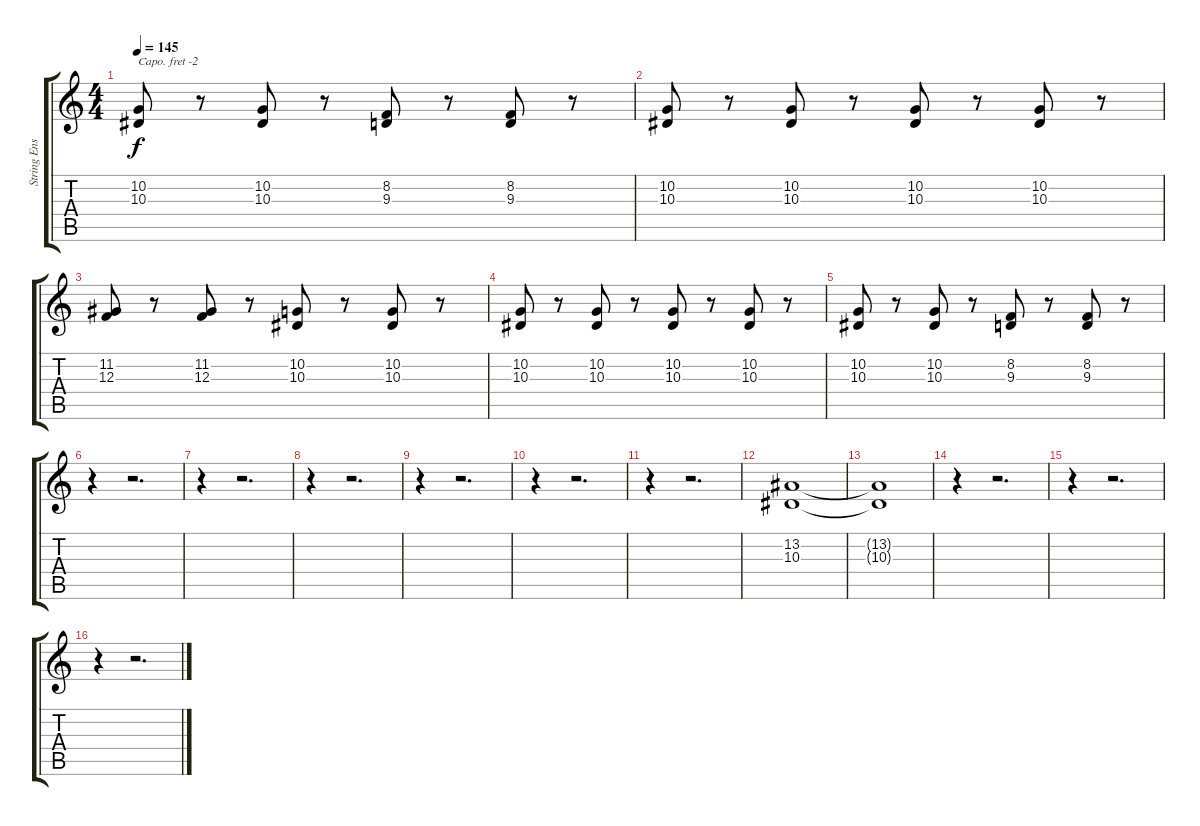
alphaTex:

\track ("String Ensemble" "String Ens") {instrument stringensemble1}
\staff {score tabs}
\capo -2
\tuning (E4 B3 G3 D3 A2 D2) {hide}
\ts (4 4)
\tempo 145
\clef g2
\ks c
(10.2 10.3).8{dy f} r.8 (10.2 10.3).8 r.8 (8.2 9.3).8 r.8 (8.2 9.3).8 r.8 |
(10.2 10.3).8 r.8 (10.2 10.3).8 r.8 (10.2 10.3).8 r.8 (10.2 10.3).8 r.8 |
(11.2 12.3).8 r.8 (11.2 12.3).8 r.8 (10.2 10.3).8 r.8 (10.2 10.3).8 r.8 |
(10.2 10.3).8 r.8 (10.2 10.3).8 r.8 (10.2 10.3).8 r.8 (10.2 10.3).8 r.8 |
(10.2 10.3).8 r.8 (10.2 10.3).8 r.8 (8.2 9.3).8 r.8 (8.2 9.3).8 r.8 |
r.4 r.2{d} |
r.4 r.2{d} |
r.4 r.2{d} |
r.4 r.2{d} |
r.4 r.2{d} |
r.4 r.2{d} |
(13.2 10.3).1 |
(13.2{t} 10.3{t}).1 |
r.4 r.2{d} |
r.4 r.2{d} |
r.4 r.2{d}
